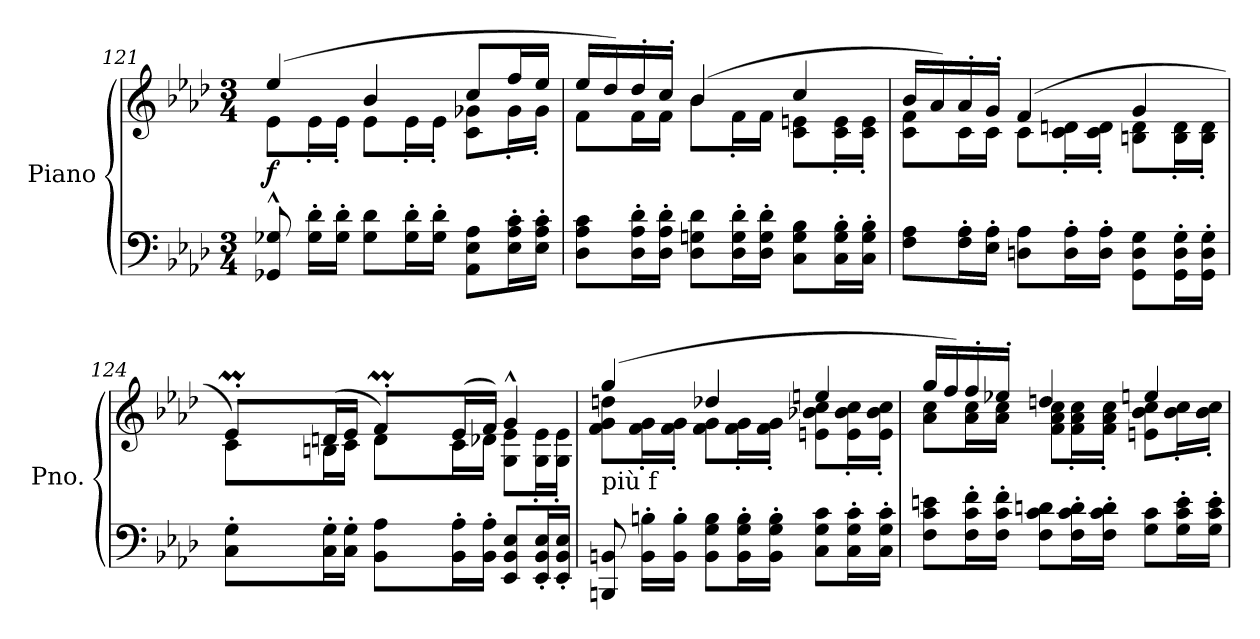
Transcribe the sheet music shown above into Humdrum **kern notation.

**kern	**kern	**dynam
*part1	*part1	*part1
*staff2	*staff1	*staff1/2
*I"Piano	*	*
*I'Pno.	*	*
!!LO:LB:g=z
*clefF4	*clefG2	*
*k[b-e-a-d-]	*k[b-e-a-d-]	*
*A-:	*A-:	*
*M3/4	*M3/4	*
=121	=121	=121
*	*^	*
!	!	!	!LO:DY:b
8GG-X/^^ 8G-X/^^	(4ee-/	8e-\L	f
16G-\' 16d-\'LL	.	16e-'\L	.
16G-\' 16d-\'JJ	.	16e-'\JJ	.
8G-\ 8d-\L	4b-/	8e-\L	.
16G-\' 16d-\'L	.	16e-'\L	.
16G-\' 16d-\'JJ	.	16e-'\JJ	.
8AA-\ 8E-\ 8A-\L	8cc/L	8c\ 8g-X\L	.
16E-\' 16A-\' 16c\'L	16ff/L	16g-'\L	.
16E-\' 16A-\' 16c\'JJ	16ee-/JJ	16g-'\JJ	.
=122	=122	=122	=122
8D-\ 8A-\ 8c\L	16ee-/LL	8f\L	.
.	16dd-/)	.	.
16D-\' 16A-\' 16d-\'L	16dd-'/	16f\L	.
16D-\' 16A-\' 16d-\'JJ	16cc'/JJ	16f\JJ	.
8D-\ 8Gn\ 8d-\L	(4b-/	8b-\L	.
16D-\' 16G\' 16d-\'L	.	16f'\L	.
16D-\' 16G\' 16d-\'JJ	.	16f\JJ	.
8C\ 8G\ 8B-\L	4cc/	8c\ 8en\L	.
16C\' 16G\' 16B-\'L	.	16c\' 16e\'L	.
16C\' 16G\' 16B-\'JJ	.	16c\' 16e\'JJ	.
=123	=123	=123	=123
8F\ 8A-\L	16b-/LL	8c\ 8f\L	.
.	16a-/)	.	.
16F\' 16A-\'L	16a-'/	16c\L	.
16E-\' 16A-\'JJ	16g'/JJ	16c\JJ	.
8Dn\ 8A-\L	(4f/	8c\L	.
16D\' 16A-\'L	.	16c\' 16dn\'L	.
16D\' 16A-\'JJ	.	16c\' 16d\'JJ	.
8GG\ 8D\ 8G\L	4g/	8Bn\ 8d\L	.
16GG\' 16D\' 16G\'L	.	16B\' 16d\'L	.
16GG\' 16D\' 16G\'JJ	.	16B\' 16d\'JJ	.
!!LO:LB:g=z
=124	=124	=124	=124
*	*	*^	*
8C\' 8G\'L	8e-M'/L)	8c\L	32fyy	.
.	.	.	32e-yy	.
.	.	.	32fyy	.
.	.	.	32e-yy	.
16C\' 16G\'L	(16dn/L	16Bn\L	8ryy	.
16C\' 16G\'JJ	16e-/JJ	16c\JJ	.	.
8BB-\ 8A-\L	8fM'/L)	8d\L	32gyy	.
.	.	.	32fyy	.
.	.	.	32gyy	.
.	.	.	32fyy	.
16BB-\' 16A-\'L	(16e-/L	16c\L	4.ryy	.
16BB-\' 16A-\'JJ	16f/JJ)	16d-X\JJ	.	.
8EE-/ 8BB-/ 8E-/L	4g^^/	8G\ 8e-\L	.	.
16EE-/' 16BB-/' 16E-/'L	.	16G\' 16e-\'L	.	.
16EE-/' 16BB-/' 16E-/'JJ	.	16G\' 16e-\'JJ	.	.
*	*	*v	*v	*
=125	=125	=125	=125
!	!LO:TX:b:t=più f	!	!
8BBBn/ 8BBn/	(4gg/	8f\ 8g\ 8ddn\L	.
16BB\' 16Bn\'LL	.	16f\' 16g\'L	.
16BB\' 16B\'JJ	.	16f\' 16g\'JJ	.
8BB\ 8G\ 8B\L	4dd-X/	8f\ 8g\L	.
16BB\' 16G\' 16B\'L	.	16f\' 16g\'L	.
16BB\' 16G\' 16B\'JJ	.	16f\' 16g\'JJ	.
8C\ 8G\ 8c\L	4een/	8en\ 8b-X\ 8cc\L	.
16C\' 16G\' 16c\'L	.	16e\' 16b-\' 16cc\'L	.
16C\' 16G\' 16c\'JJ	.	16e\' 16b-\' 16cc\'JJ	.
!!LO:PB:g=z	!!
=126	=126	=126	=126
8F\ 8c\ 8en\L	16gg/LL	8a-\ 8cc\L	.
.	16ff/)	.	.
16F\' 16c\' 16f\'L	16ff'/	16a-\ 16cc\L	.
16F\' 16c\' 16f\'JJ	16ee-X'/JJ	16a-\ 16cc\JJ	.
8F\ 8c\ 8dn\L	4ddn/	8f\ 8a-\ 8cc\L	.
16F\' 16c\' 16d\'L	.	16f\' 16a-\' 16cc\'L	.
16F\' 16c\' 16d\'JJ	.	16f\' 16a-\' 16cc\'JJ	.
8G\ 8c\L	4een/	8en\ 8b-\ 8cc\L	.
16G\' 16c\' 16e\'L	.	16b-\' 16cc\'L	.
16G\' 16c\' 16e\'JJ	.	16b-\' 16cc\'JJ	.
*	*v	*v	*
=	=	=
*-	*-	*-
